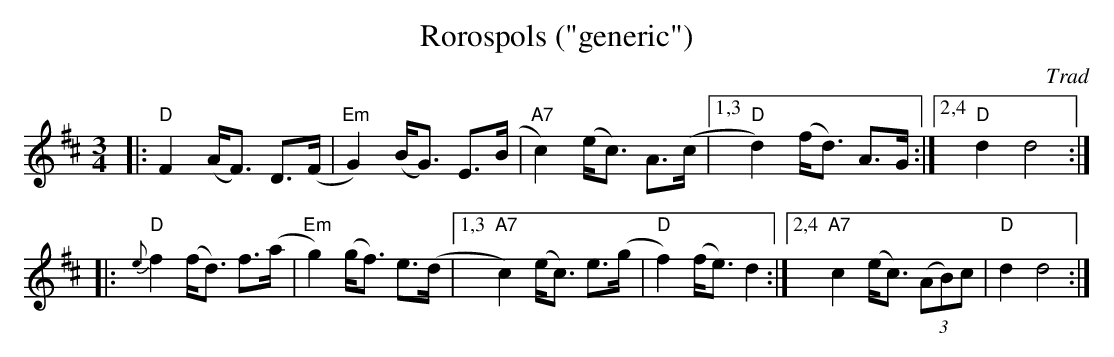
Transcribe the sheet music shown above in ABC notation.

X:1
T: R\orospols ("generic")
O: Trad
M: 3/4
L: 1/8
K: D
|: "D"F2 (A<F) D>(F | "Em"G2) (B<G) E>(B \
| "A7"c2) (e<c) A>(c |1,3 "D"d2) (f<d) A>G :|2,4 "D"d2 d4 :|
|: "D"{e}f2 (f<d) f>(a | "Em"g2) (g<f) e>(d \
|1,3 "A7"c2) (e<c) e>(g | "D"f2) (f<e) d2 \
:|2,4 "A7"c2 (e<c) ((3AB)c | "D"d2 d4 :|
